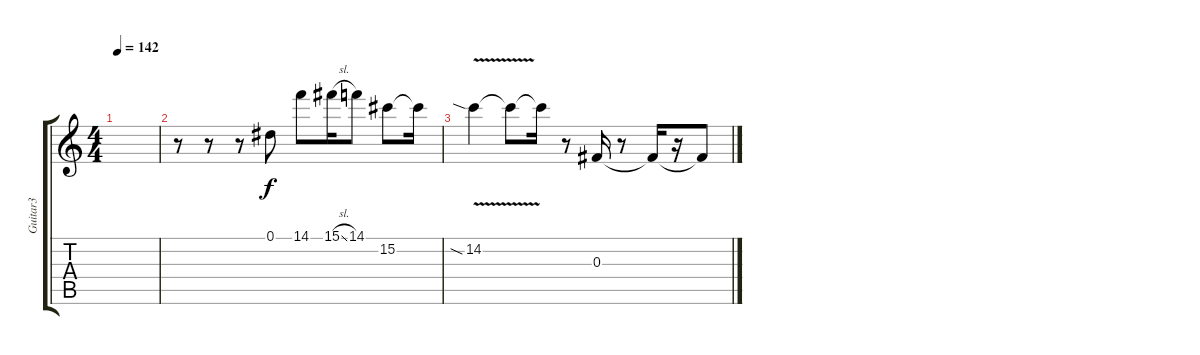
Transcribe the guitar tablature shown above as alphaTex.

\track ("Guitar3" "Guitar3") {instrument distortionguitar}
\staff {score tabs}
\tuning (Eb4 Bb3 Gb3 Db3 Ab2 Eb2) {hide}
\ts (4 4)
\tempo 142
\clef g2
\ks c
|
r.8 r.8 r.8 0.1.8 14.1.8{volume 10} 15.1{sl}.16 14.1.8 15.2.8 15.2{t}.16 |
14.2{v sia}.4 14.2{t}.8 14.2{t}.16 r.8 0.3.16 r.8 0.3{t}.16 r.16 0.3{t}.8
